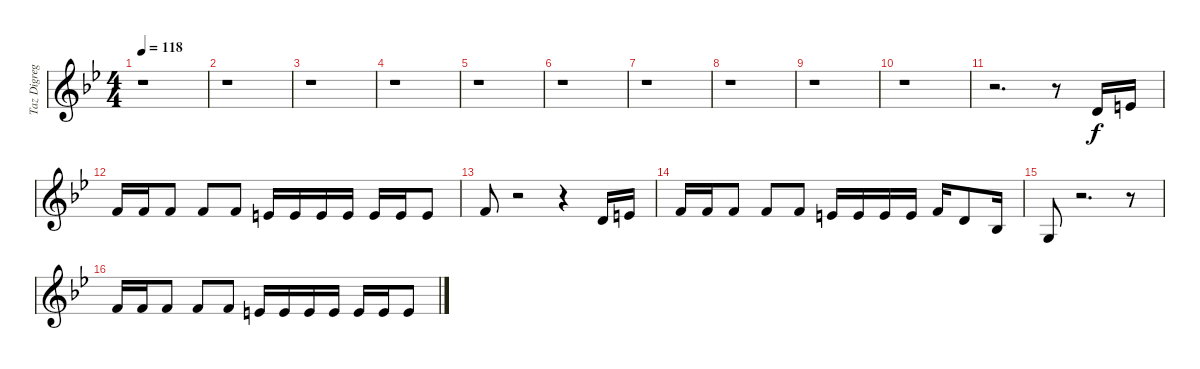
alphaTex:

\track ("Taz Digregoro Vocals" "Taz Digreg") {instrument violin}
\staff {score}
\tuning (E4 B3 G3 D3 A2 E2) {hide}
\ts (4 4)
\tempo 118
\clef g2
\ks gminor
r.1{dy f} |
r.1 |
r.1 |
r.1 |
r.1 |
r.1 |
r.1 |
r.1 |
r.1 |
r.1 |
r.2{d} r.8 3.2.16 5.2.16 |
6.2.16 6.2.16 6.2.8 6.2.8 6.2.8 5.2.16 5.2.16 5.2.16 5.2.16 5.2.16 5.2.16 5.2.8 |
6.2.8 r.2 r.4 3.2.16 5.2.16 |
6.2.16 6.2.16 6.2.8 6.2.8 6.2.8 5.2.16 5.2.16 5.2.16 5.2.16 6.2.16 3.2.8 3.3.16 |
5.4.8 r.2{d} r.8 |
6.2.16 6.2.16 6.2.8 6.2.8 6.2.8 5.2.16 5.2.16 5.2.16 5.2.16 5.2.16 5.2.16 5.2.8
